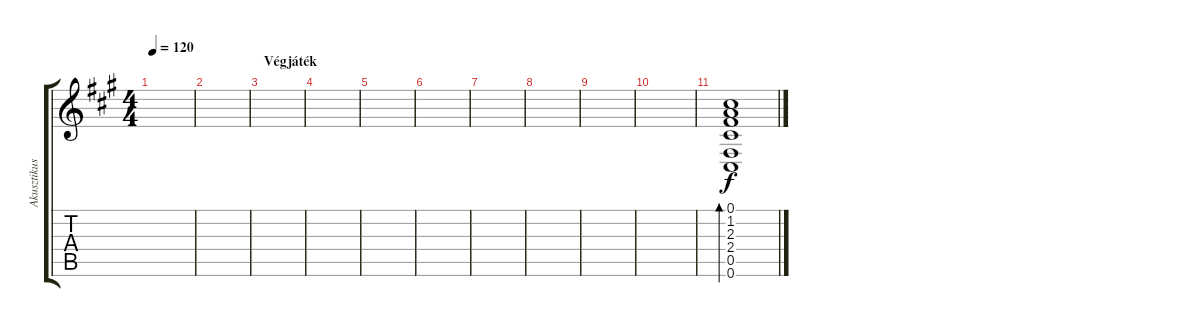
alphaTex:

\track ("Akusztikus Jazz Gitár 1" "Akusztikus") {instrument electricguitarjazz}
\staff {score tabs}
\tuning (Db4 Ab3 E3 B2 Gb2 Db2) {hide}
\ts (4 4)
\tempo 120
\clef g2
\ks a
|
|
\section ("" "Végjáték")
|
|
|
|
|
|
|
|
(0.1 1.2 2.3 2.4 0.5 0.6).1{bd 60}
